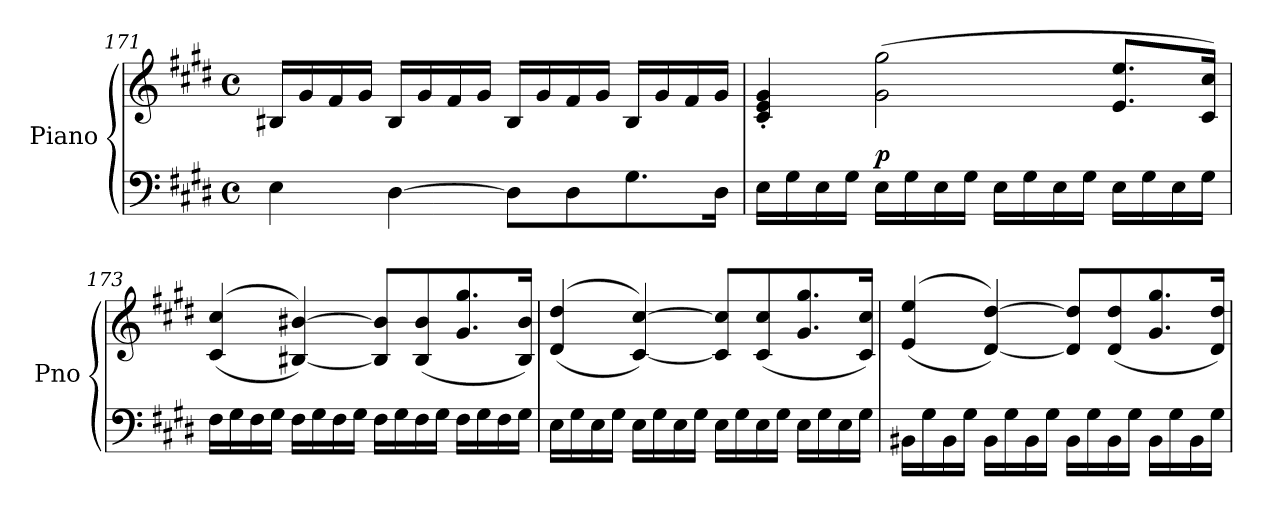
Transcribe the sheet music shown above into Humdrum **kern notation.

**kern	**kern	**dynam
*part1	*part1	*part1
*staff2	*staff1	*staff1/2
*I"Piano	*	*
*I'Pno	*	*
!!LO:LB:g=z
*clefF4	*clefG2	*
*k[f#c#g#d#]	*k[f#c#g#d#]	*
*M4/4	*M4/4	*
*met(c)	*met(c)	*
=171	=171	=171
4E\	16B#X/LL	.
.	16g#/	.
.	16f#/	.
.	16g#/JJ	.
[4D#\	16B#/LL	.
.	16g#/	.
.	16f#/	.
.	16g#/JJ	.
8D#\L]	16B#/LL	.
.	16g#/	.
8D#\	16f#/	.
.	16g#/JJ	.
8.G#\	16B#/LL	.
.	16g#/	.
.	16f#/	.
16D#\Jk	16g#/JJ	.
=172	=172	=172
16E\LL	4c#/' 4e/' 4g#/'	.
16G#\	.	.
16E\	.	.
16G#\JJ	.	.
!	!	!LO:DY:a=2
16E\LL	(2g#\ 2gg#\	p
16G#\	.	.
16E\	.	.
16G#\JJ	.	.
16E\LL	.	.
16G#\	.	.
16E\	.	.
16G#\JJ	.	.
16E\LL	8.e/ 8.ee/L	.
16G#\	.	.
16E\	.	.
16G#\JJ	16c#/ 16cc#/Jk)	.
=173	=173	=173
16F#\LL	(>(4c#/ 4cc#/	.
16G#\	.	.
16F#\	.	.
16G#\JJ	.	.
16F#\LL	[4B#X/ [4b#X/))	.
16G#\	.	.
16F#\	.	.
16G#\JJ	.	.
16F#\LL	8B#/] 8b#/]L	.
16G#\	.	.
16F#\	(8B#/ 8b#/	.
16G#\JJ	.	.
16F#\LL	8.g#/ 8.gg#/	.
16G#\	.	.
16F#\	.	.
16G#\JJ	16B#/ 16b#/Jk)	.
!!LO:PB:g=z
=174	=174	=174
16E\LL	(>(4d#/ 4dd#/	.
16G#\	.	.
16E\	.	.
16G#\JJ	.	.
16E\LL	[4c#/ [4cc#/))	.
16G#\	.	.
16E\	.	.
16G#\JJ	.	.
16E\LL	8c#/] 8cc#/]L	.
16G#\	.	.
16E\	(8c#/ 8cc#/	.
16G#\JJ	.	.
16E\LL	8.g#/ 8.gg#/	.
16G#\	.	.
16E\	.	.
16G#\JJ	16c#/ 16cc#/Jk)	.
=175	=175	=175
16BB#X\LL	((>4e/ 4ee/	.
16G#\	.	.
16BB#\	.	.
16G#\JJ	.	.
16BB#\LL	[4d#/ [4dd#/))	.
16G#\	.	.
16BB#\	.	.
16G#\JJ	.	.
16BB#\LL	8d#/] 8dd#/]L	.
16G#\	.	.
16BB#\	(8d#/ 8dd#/	.
16G#\JJ	.	.
16BB#\LL	8.g#/ 8.gg#/	.
16G#\	.	.
16BB#\	.	.
16G#\JJ	16d#/ 16dd#/Jk)	.
=	=	=
*-	*-	*-
